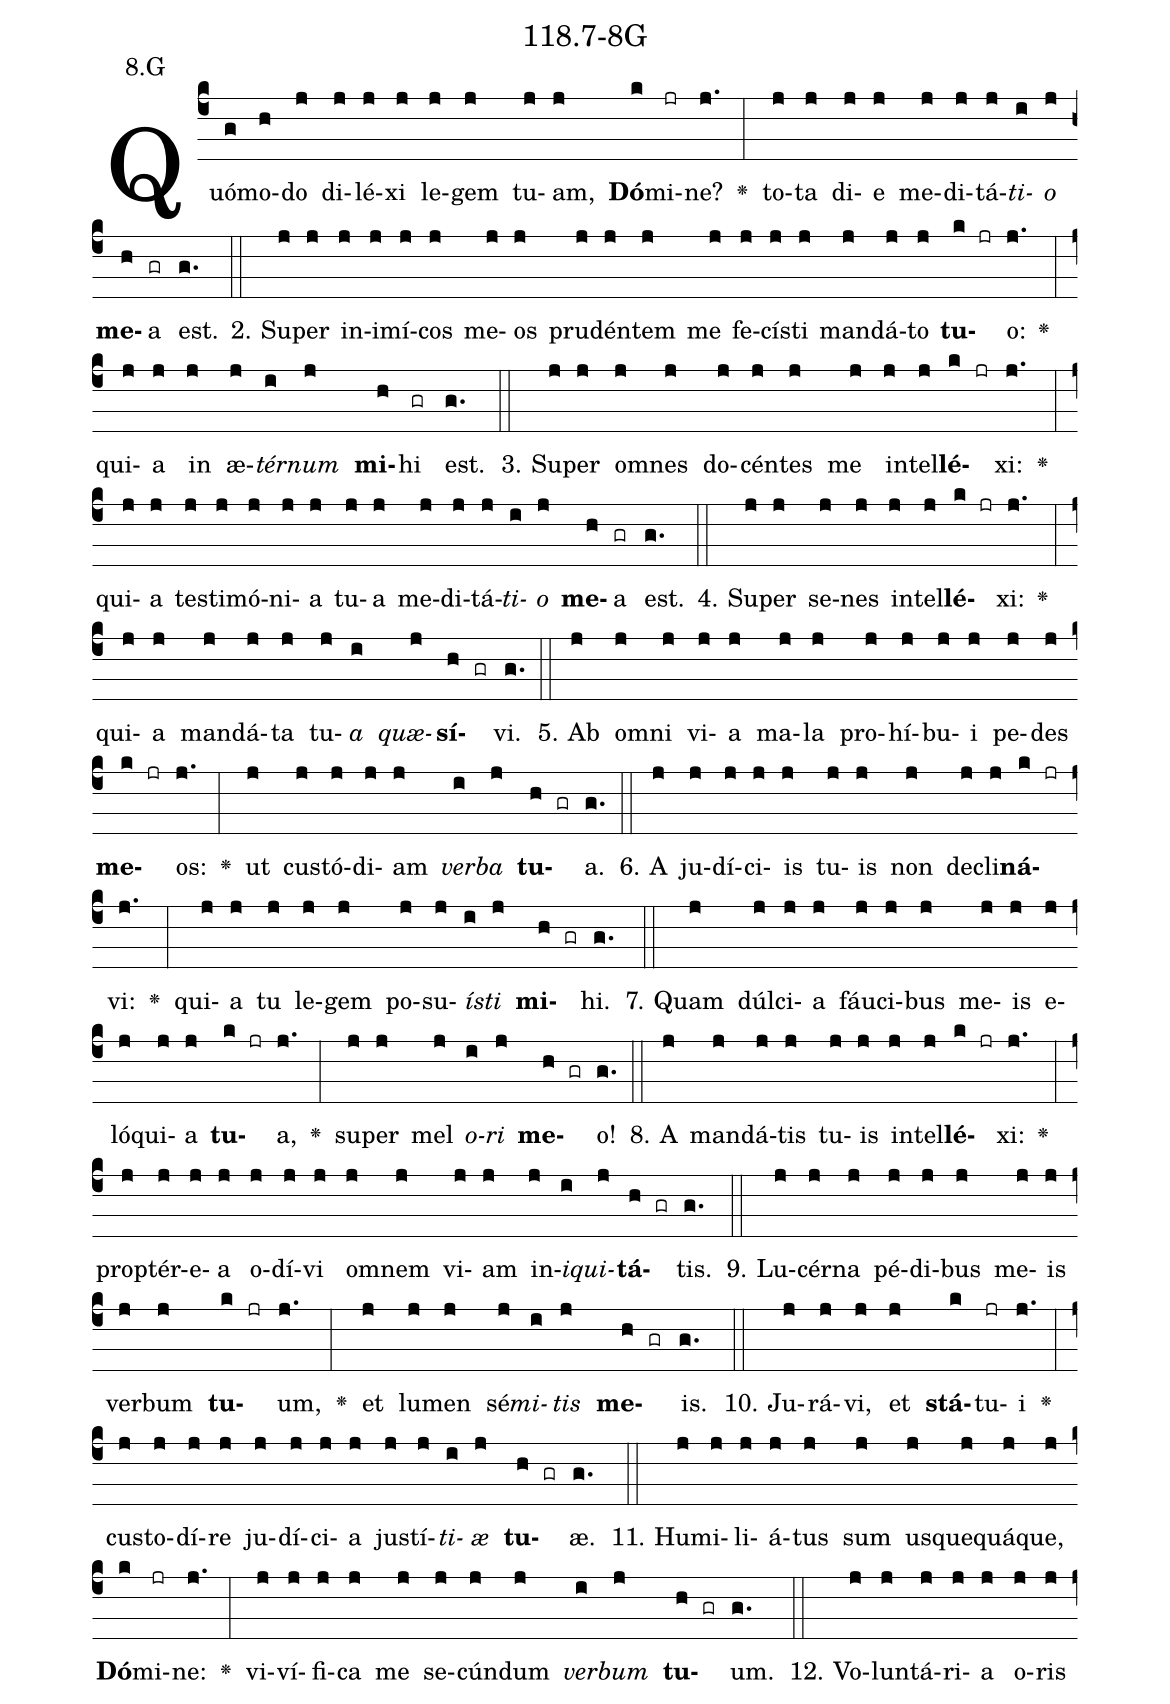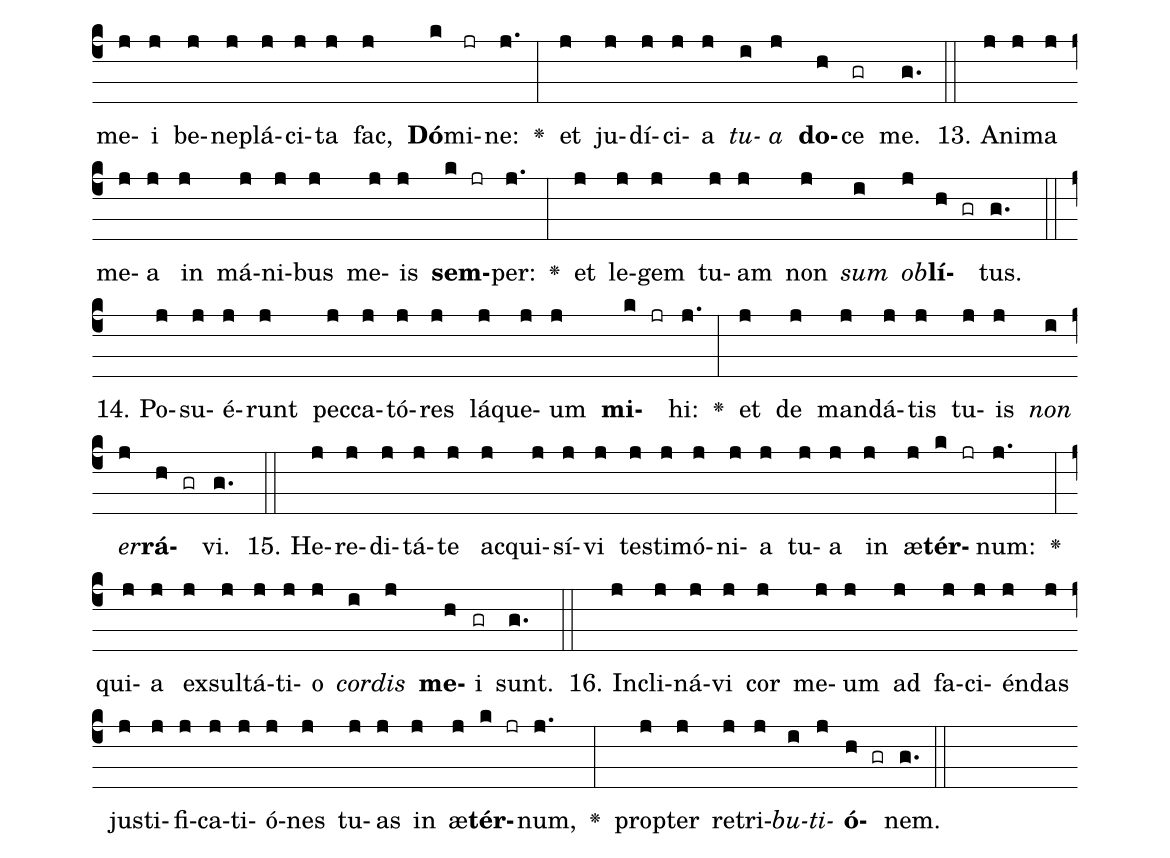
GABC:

name: 118.7-8G;
annotation: 8.G;
%%
(c4)Quó(g)mo(h)do(j) di(j)lé(j)xi(j) le(j)gem(j) tu(j)am,(j) <b>Dó</b>(k)mi(jr)ne?(j.) <v>\greheightstar</v>(:) to(j)ta(j) di(j)e(j) me(j)di(j)tá(j)<i>ti</i>(i)<i>o</i>(j) <b>me</b>(h)a(gr) est.(g.) (::)
2. Su(j)per(j) in(j)i(j)mí(j)cos(j) me(j)os(j) pru(j)dén(j)tem(j) me(j) fe(j)cís(j)ti(j) man(j)dá(j)to(j) <b>tu</b>(k jr)o:(j.) <v>\greheightstar</v>(:) qui(j)a(j) in(j) æ(j)<i>tér</i>(i)<i>num</i>(j) <b>mi</b>(h)hi(gr) est.(g.) (::)
3. Su(j)per(j) om(j)nes(j) do(j)cén(j)tes(j) me(j) in(j)tel(j)<b>lé</b>(k jr)xi:(j.) <v>\greheightstar</v>(:) qui(j)a(j) tes(j)ti(j)mó(j)ni(j)a(j) tu(j)a(j) me(j)di(j)tá(j)<i>ti</i>(i)<i>o</i>(j) <b>me</b>(h)a(gr) est.(g.) (::)
4. Su(j)per(j) se(j)nes(j) in(j)tel(j)<b>lé</b>(k jr)xi:(j.) <v>\greheightstar</v>(:) qui(j)a(j) man(j)dá(j)ta(j) tu(j)<i>a</i>(i) <i>quæ</i>(j)<b>sí</b>(h gr)vi.(g.) (::)
5. Ab(j) om(j)ni(j) vi(j)a(j) ma(j)la(j) pro(j)hí(j)bu(j)i(j) pe(j)des(j) <b>me</b>(k jr)os:(j.) <v>\greheightstar</v>(:) ut(j) cus(j)tó(j)di(j)am(j) <i>ver</i>(i)<i>ba</i>(j) <b>tu</b>(h gr)a.(g.) (::)
6. A(j) ju(j)dí(j)ci(j)is(j) tu(j)is(j) non(j) de(j)cli(j)<b>ná</b>(k jr)vi:(j.) <v>\greheightstar</v>(:) qui(j)a(j) tu(j) le(j)gem(j) po(j)su(j)<i>ís</i>(i)<i>ti</i>(j) <b>mi</b>(h gr)hi.(g.) (::)
7. Quam(j) dúl(j)ci(j)a(j) fáu(j)ci(j)bus(j) me(j)is(j) e(j)ló(j)qui(j)a(j) <b>tu</b>(k jr)a,(j.) <v>\greheightstar</v>(:) su(j)per(j) mel(j) <i>o</i>(i)<i>ri</i>(j) <b>me</b>(h gr)o!(g.) (::)
8. A(j) man(j)dá(j)tis(j) tu(j)is(j) in(j)tel(j)<b>lé</b>(k jr)xi:(j.) <v>\greheightstar</v>(:) prop(j)tér(j)e(j)a(j) o(j)dí(j)vi(j) om(j)nem(j) vi(j)am(j) in(j)<i>i</i>(i)<i>qui</i>(j)<b>tá</b>(h gr)tis.(g.) (::)
9. Lu(j)cér(j)na(j) pé(j)di(j)bus(j) me(j)is(j) ver(j)bum(j) <b>tu</b>(k jr)um,(j.) <v>\greheightstar</v>(:) et(j) lu(j)men(j) sé(j)<i>mi</i>(i)<i>tis</i>(j) <b>me</b>(h gr)is.(g.) (::)
10. Ju(j)rá(j)vi,(j) et(j) <b>stá</b>(k)tu(jr)i(j.) <v>\greheightstar</v>(:) cus(j)to(j)dí(j)re(j) ju(j)dí(j)ci(j)a(j) jus(j)tí(j)<i>ti</i>(i)<i>æ</i>(j) <b>tu</b>(h gr)æ.(g.) (::)
11. Hu(j)mi(j)li(j)á(j)tus(j) sum(j) us(j)que(j)quá(j)que,(j) <b>Dó</b>(k)mi(jr)ne:(j.) <v>\greheightstar</v>(:) vi(j)ví(j)fi(j)ca(j) me(j) se(j)cún(j)dum(j) <i>ver</i>(i)<i>bum</i>(j) <b>tu</b>(h gr)um.(g.) (::)
12. Vo(j)lun(j)tá(j)ri(j)a(j) o(j)ris(j) me(j)i(j) be(j)ne(j)plá(j)ci(j)ta(j) fac,(j) <b>Dó</b>(k)mi(jr)ne:(j.) <v>\greheightstar</v>(:) et(j) ju(j)dí(j)ci(j)a(j) <i>tu</i>(i)<i>a</i>(j) <b>do</b>(h)ce(gr) me.(g.) (::)
13. A(j)ni(j)ma(j) me(j)a(j) in(j) má(j)ni(j)bus(j) me(j)is(j) <b>sem</b>(k jr)per:(j.) <v>\greheightstar</v>(:) et(j) le(j)gem(j) tu(j)am(j) non(j) <i>sum</i>(i) <i>ob</i>(j)<b>lí</b>(h gr)tus.(g.) (::)
14. Po(j)su(j)é(j)runt(j) pec(j)ca(j)tó(j)res(j) lá(j)que(j)um(j) <b>mi</b>(k jr)hi:(j.) <v>\greheightstar</v>(:) et(j) de(j) man(j)dá(j)tis(j) tu(j)is(j) <i>non</i>(i) <i>er</i>(j)<b>rá</b>(h gr)vi.(g.) (::)
15. He(j)re(j)di(j)tá(j)te(j) ac(j)qui(j)sí(j)vi(j) tes(j)ti(j)mó(j)ni(j)a(j) tu(j)a(j) in(j) æ(j)<b>tér</b>(k jr)num:(j.) <v>\greheightstar</v>(:) qui(j)a(j) ex(j)sul(j)tá(j)ti(j)o(j) <i>cor</i>(i)<i>dis</i>(j) <b>me</b>(h)i(gr) sunt.(g.) (::)
16. In(j)cli(j)ná(j)vi(j) cor(j) me(j)um(j) ad(j) fa(j)ci(j)én(j)das(j) jus(j)ti(j)fi(j)ca(j)ti(j)ó(j)nes(j) tu(j)as(j) in(j) æ(j)<b>tér</b>(k jr)num,(j.) <v>\greheightstar</v>(:) prop(j)ter(j) re(j)tri(j)<i>bu</i>(i)<i>ti</i>(j)<b>ó</b>(h gr)nem.(g.) (::)
